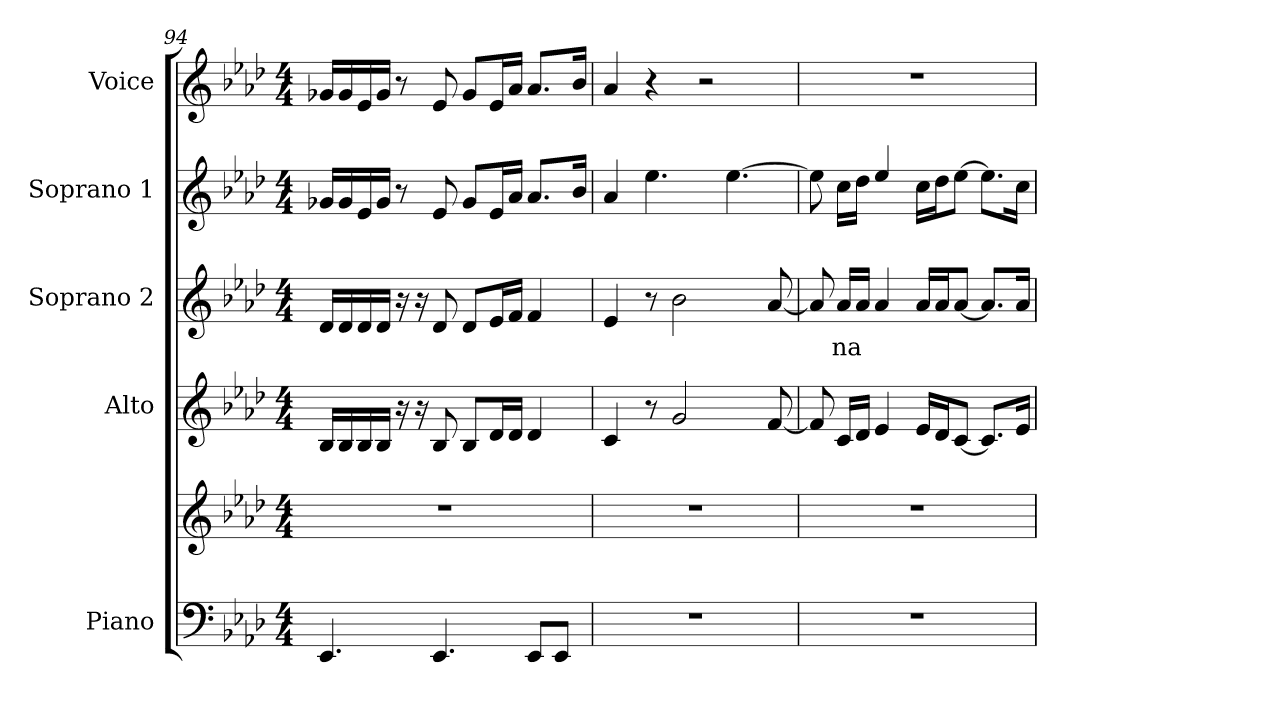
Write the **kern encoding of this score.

**kern	**kern	**kern	**kern	**text	**kern	**kern
*part5	*part5	*part4	*part3	*part3	*part2	*part1
*staff6	*staff5	*staff4	*staff3	*staff3	*staff2	*staff1
*I"Piano	*	*I"Alto	*I"Soprano 2	*	*I"Soprano 1	*I"Voice
*I'Pno.	*	*I'A.	*I'S2	*	*I'S1	*I'Vo.
*clefF4	*clefG2	*clefG2	*clefG2	*	*clefG2	*clefG2
*k[b-e-a-d-]	*k[b-e-a-d-]	*k[b-e-a-d-]	*k[b-e-a-d-]	*	*k[b-e-a-d-]	*k[b-e-a-d-]
*A-:	*A-:	*A-:	*A-:	*	*A-:	*A-:
*M4/4	*M4/4	*M4/4	*M4/4	*	*M4/4	*M4/4
=94	=94	=94	=94	=94	=94	=94
4.EE-i/	1r	16B-i/LL	16d-i/LL	.	16g-Xi/LL	16g-Xi/LL
.	.	16B-i/	16d-i/	.	16g-i/	16g-i/
.	.	16B-i/	16d-i/	.	16e-i/	16e-i/
.	.	16B-i/JJ	16d-i/JJ	.	16g-i/JJ	16g-i/JJ
.	.	16r	16r	.	8r	8r
.	.	16r	16r	.	.	.
4.EE-i/	.	8B-i/	8d-i/	.	8e-i/	8e-i/
.	.	8B-i/L	8d-i/L	.	8g-i/L	8g-i/L
.	.	16d-i/L	16e-i/L	.	16e-i/L	16e-i/L
.	.	16d-i/JJ	16fi/JJ	.	16a-i/JJ	16a-i/JJ
8EE-i/L	.	4d-i/	4fi/	.	8.a-i/L	8.a-i/L
8EE-i/J	.	.	.	.	.	.
.	.	.	.	.	16b-i/Jk	16b-i/Jk
=95	=95	=95	=95	=95	=95	=95
1r	1r	4ci/	4e-i/	.	4a-i/	4a-i/
.	.	8r	8r	.	4.ee-i\	4r
.	.	2gi/	2b-i\	.	.	.
.	.	.	.	.	.	2r
.	.	.	.	.	[4.ee-i\	.
.	.	[8fi/	[8a-i/	.	.	.
!!LO:LB:g=z
=96	=96	=96	=96	=96	=96	=96
1r	1r	8fi/]	8a-i/]	.	8ee-i\]	1r
!	!	!	!	!LO:LY:b:color=#000000	!	!
.	.	16ci/LL	16a-i/LL	na	16cci\LL	.
.	.	16d-i/JJ	16a-i/JJ	.	16dd-i\JJ	.
.	.	4e-i/	4a-i/	.	4ee-i/	.
.	.	16e-i/LL	16a-i/LL	.	16cci\LL	.
.	.	16d-i/J	16a-i/J	.	16dd-i\J	.
.	.	[8ci/J	[8a-i/J	.	[8ee-i\J	.
.	.	8.ci/L]	8.a-i/L]	.	8.ee-i\L]	.
.	.	16e-i/Jk	16a-i/Jk	.	16cci\Jk	.
=	=	=	=	=	=	=
*-	*-	*-	*-	*-	*-	*-
